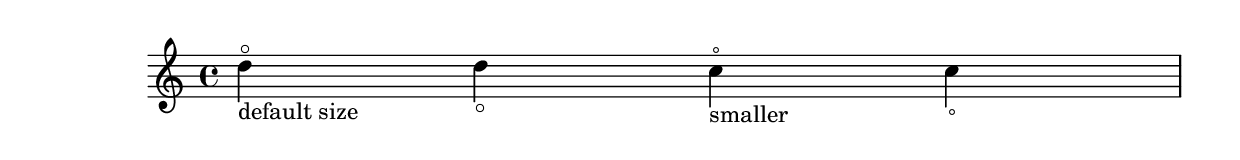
%% DO NOT EDIT this file manually; it is automatically
%% generated from LSR http://lsr.dsi.unimi.it
%% Make any changes in LSR itself, or in Documentation/snippets/new/ ,
%% and then run scripts/auxiliar/makelsr.py
%%
%% This file is in the public domain.
\version "2.14.2"

\header {
  lsrtags = "expressive-marks, scheme-language, specific-notation, symbols-and-glyphs, unfretted-strings"

  texidoc = "
To make the @code{\\flageolet} circle smaller use the following Scheme
function.

"
  doctitle = "Changing \\flageolet mark size"
} % begin verbatim


smallFlageolet =
#(let ((m (make-articulation "flageolet")))
   (set! (ly:music-property m 'tweaks)
         (acons 'font-size -3
                (ly:music-property m 'tweaks)))
   m)

\layout { ragged-right = ##f }

\relative c'' {
  d4^\flageolet_\markup { default size } d_\flageolet
  c4^\smallFlageolet_\markup { smaller } c_\smallFlageolet
}
